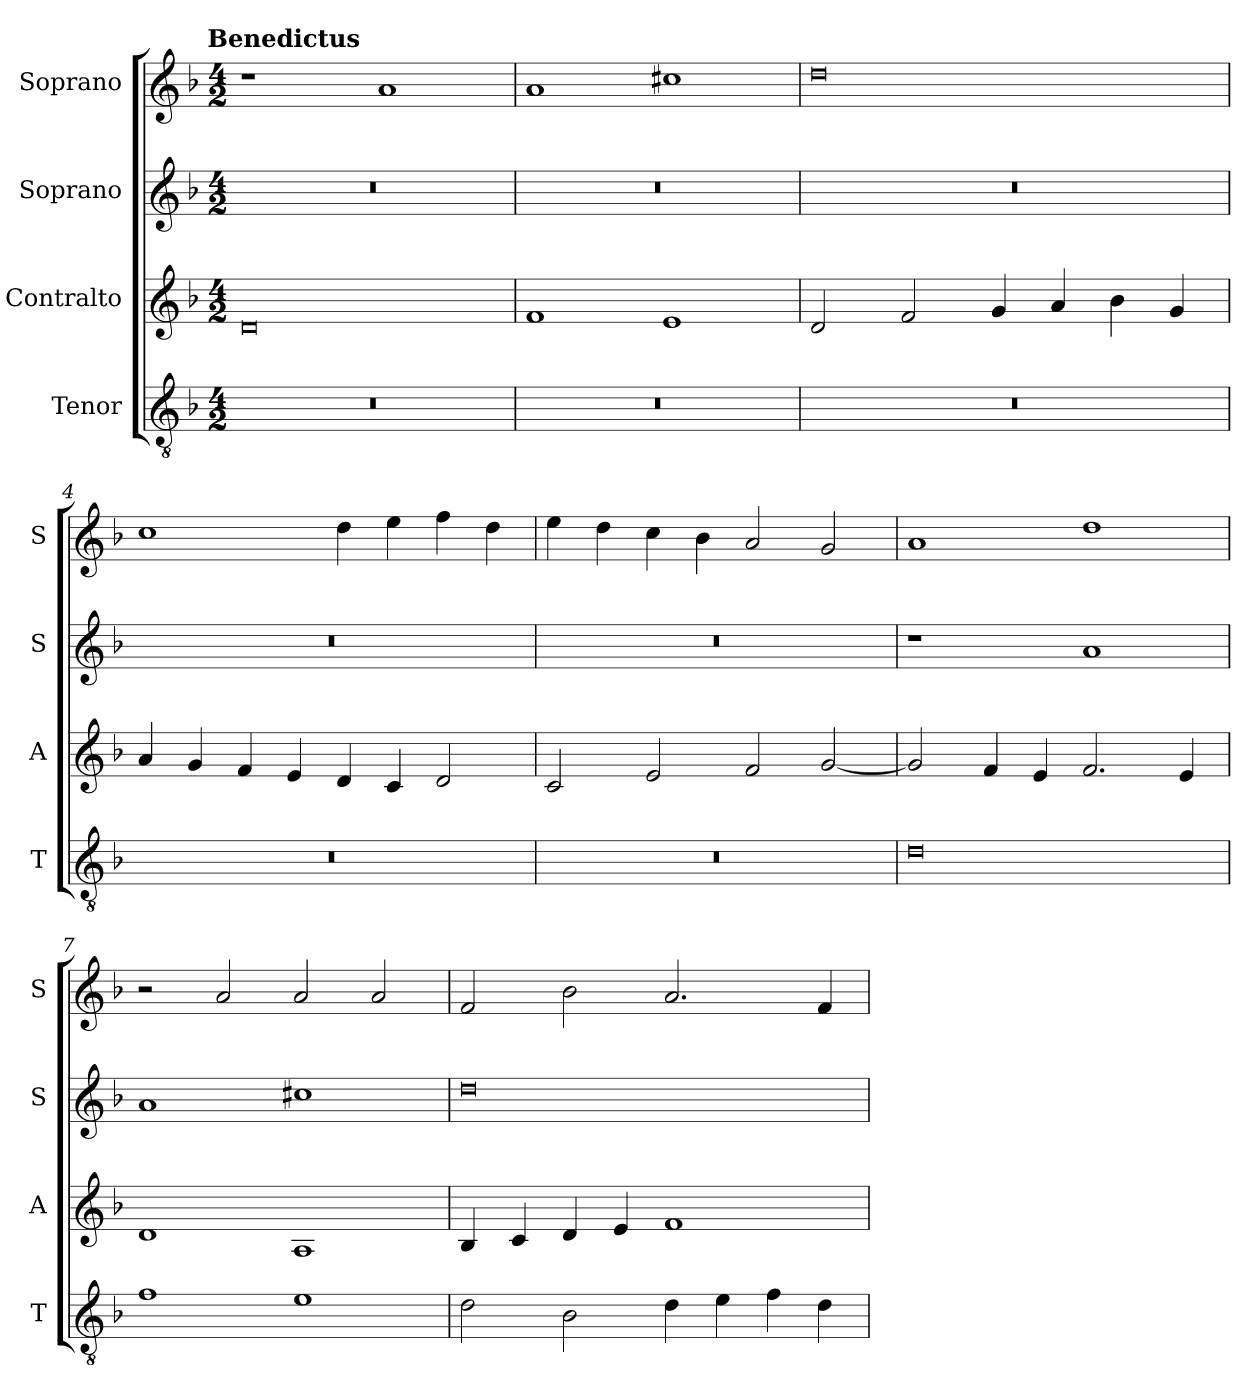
**kern	**kern	**kern	**kern
*part4	*part3	*part2	*part1
*staff4	*staff3	*staff2	*staff1
*I"Tenor	*I"Contralto	*I"Soprano	*I"Soprano
*I'T	*I'A	*I'S	*I'S
*clefGv2	*clefG2	*clefG2	*clefG2
*k[b-]	*k[b-]	*k[b-]	*k[b-]
*G:dor	*G:dor	*G:dor	*G:dor
!!LO:TX:omd:t=Benedictus
*M4/2	*M4/2	*M4/2	*M4/2
=1	=1	=1	=1
0r	0d	0r	1r
.	.	.	1a
=2	=2	=2	=2
0r	1f	0r	1a
.	1e	.	1cc#X
=3	=3	=3	=3
0r	2d	0r	0dd
.	2f	.	.
.	4g	.	.
.	4a	.	.
.	4b-	.	.
.	4g	.	.
=4	=4	=4	=4
0r	4a	0r	1cc
.	4g	.	.
.	4f	.	.
.	4e	.	.
.	4d	.	4dd
.	4c	.	4ee
.	2d	.	4ff
.	.	.	4dd
=5	=5	=5	=5
0r	2c	0r	4ee
.	.	.	4dd
.	2e	.	4cc
.	.	.	4b-
.	2f	.	2a
.	[2g	.	2g
=6	=6	=6	=6
0d	2g]	1r	1a
.	4f	.	.
.	4e	.	.
.	2.f	1a	1dd
.	4e	.	.
=7	=7	=7	=7
1f	1d	1a	2r
.	.	.	2a
1e	1A	1cc#X	2a
.	.	.	2a
=8	=8	=8	=8
2d	4B-	0dd	2f
.	4c	.	.
2B-	4d	.	2b-
.	4e	.	.
4d	1f	.	2.a
4e	.	.	.
4f	.	.	.
4d	.	.	4f
=	=	=	=
*-	*-	*-	*-
